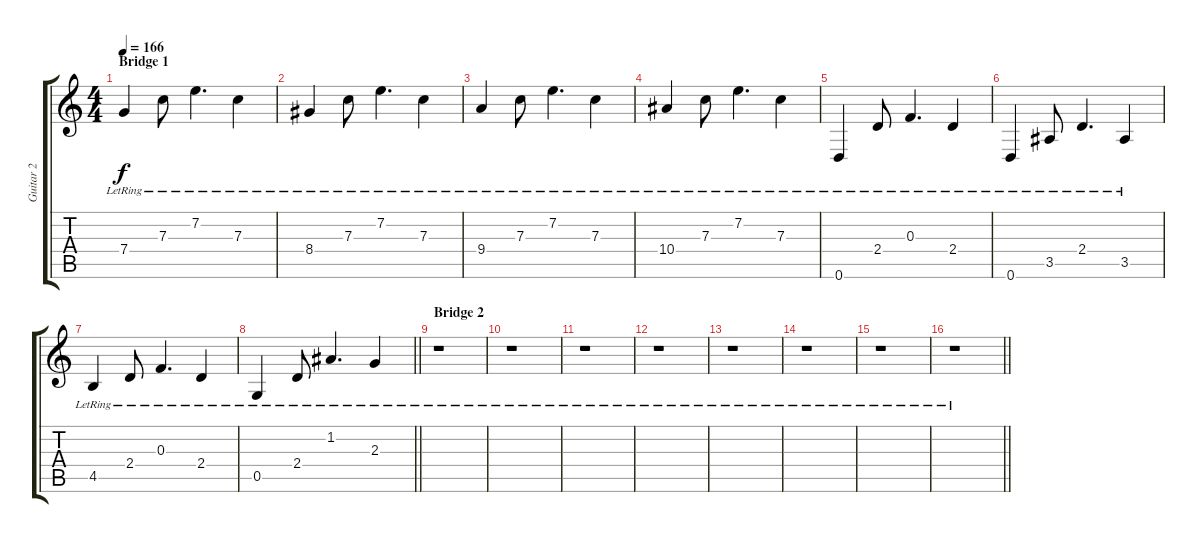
\track ("Guitar 2" "Guitar 2") {instrument electricguitarclean}
\staff {score tabs}
\tuning (D4 A3 F3 C3 G2 D2) {hide}
\ts (4 4)
\section ("" "Bridge 1")
\tempo 166
\clef g2
\ks c
7.4{lr}.4{dy f} 7.3{lr}.8 7.2{lr}.4{d} 7.3{lr}.4 |
8.4{lr}.4 7.3{lr}.8 7.2{lr}.4{d} 7.3{lr}.4 |
9.4{lr}.4 7.3{lr}.8 7.2{lr}.4{d} 7.3{lr}.4 |
10.4{lr}.4 7.3{lr}.8 7.2{lr}.4{d} 7.3{lr}.4 |
0.6{lr}.4 2.4{lr}.8 0.3{lr}.4{d} 2.4{lr}.4 |
0.6{lr}.4 3.5{lr}.8 2.4{lr}.4{d} 3.5{lr}.4 |
4.5{lr}.4 2.4{lr}.8 0.3{lr}.4{d} 2.4{lr}.4 |
\barLineRight lightlight
0.5{lr}.4 2.4{lr}.8 1.2{lr}.4{d} 2.3{lr}.4 |
\section ("" "Bridge 2")
r.1 |
r.1 |
r.1 |
r.1 |
r.1 |
r.1 |
r.1 |
\barLineRight lightlight
r.1
